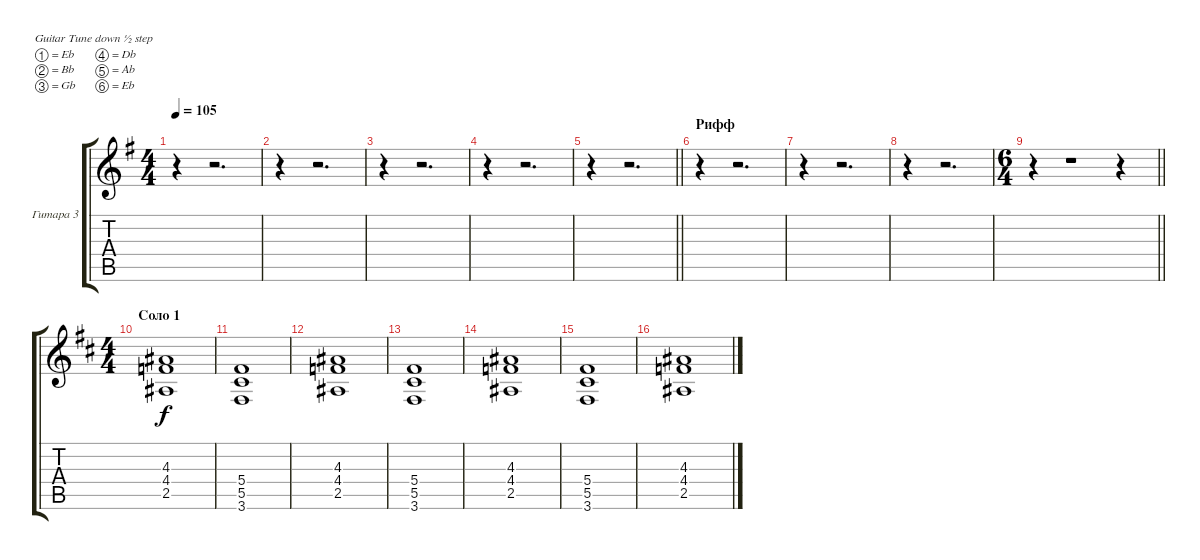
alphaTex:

\bracketExtendMode groupsimilarinstruments
\firstSystemTrackNameMode fullname
\otherSystemsTrackNameMode fullname
\firstSystemTrackNameOrientation horizontal
\otherSystemsTrackNameOrientation horizontal
\chordDiagramsInScore
\track ("Гитара 3" "E-Gt") {instrument distortionguitar}
\staff {score tabs}
\tuning (Eb4 Bb3 Gb3 Db3 Ab2 Eb2)
\ts (4 4)
\tempo 105
\clef g2
\ks eminor
r.4{dy f} r.2{d} |
r.4 r.2{d} |
r.4 r.2{d} |
r.4 r.2{d} |
\barLineRight lightlight
r.4 r.2{d} |
\section ("" "Рифф")
r.4 r.2{d} |
r.4 r.2{d} |
r.4 r.2{d} |
\ts (6 4)
\beaming (8 6 6)
\barLineRight lightlight
r.4 r.1 r.4 |
\ts (4 4)
\beaming (8 2 2 2 2)
\section ("" "Соло 1")
\ks bminor
(4.3 4.4 2.5).1 |
(5.4 5.5 3.6).1 |
(4.3 4.4 2.5).1 |
(5.4 5.5 3.6).1 |
(4.3 4.4 2.5).1 |
(5.4 5.5 3.6).1 |
(4.3 4.4 2.5).1
